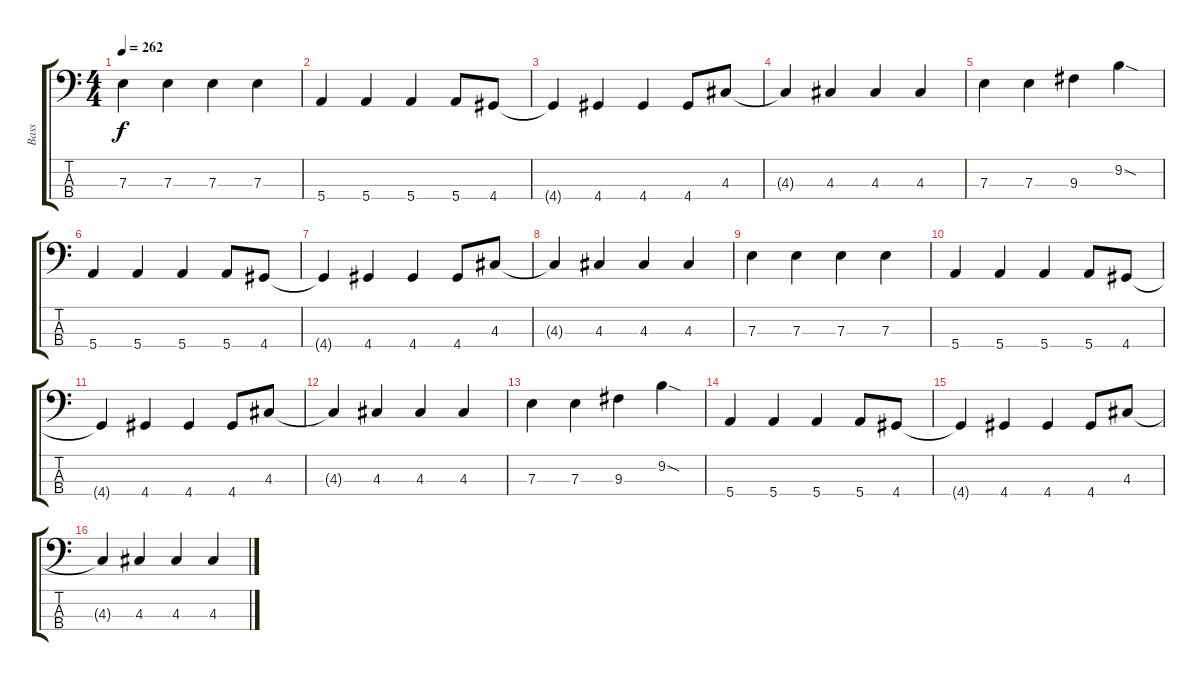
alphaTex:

\track ("Bass" "Bass") {instrument electricbassfinger}
\staff {score tabs}
\tuning (G2 D2 A1 E1) {hide}
\ts (4 4)
\tempo 262
\clef f4
\ks c
7.3.4{dy f} 7.3.4 7.3.4 7.3.4 |
5.4.4 5.4.4 5.4.4 5.4.8 4.4.8 |
4.4{t}.4 4.4.4 4.4.4 4.4.8 4.3.8 |
4.3{t}.4 4.3.4 4.3.4 4.3.4 |
7.3.4 7.3.4 9.3.4 9.2{sod}.4 |
5.4.4 5.4.4 5.4.4 5.4.8 4.4.8 |
4.4{t}.4 4.4.4 4.4.4 4.4.8 4.3.8 |
4.3{t}.4 4.3.4 4.3.4 4.3.4 |
7.3.4 7.3.4 7.3.4 7.3.4 |
5.4.4 5.4.4 5.4.4 5.4.8 4.4.8 |
4.4{t}.4 4.4.4 4.4.4 4.4.8 4.3.8 |
4.3{t}.4 4.3.4 4.3.4 4.3.4 |
7.3.4 7.3.4 9.3.4 9.2{sod}.4 |
5.4.4 5.4.4 5.4.4 5.4.8 4.4.8 |
4.4{t}.4 4.4.4 4.4.4 4.4.8 4.3.8 |
4.3{t}.4 4.3.4 4.3.4 4.3.4
